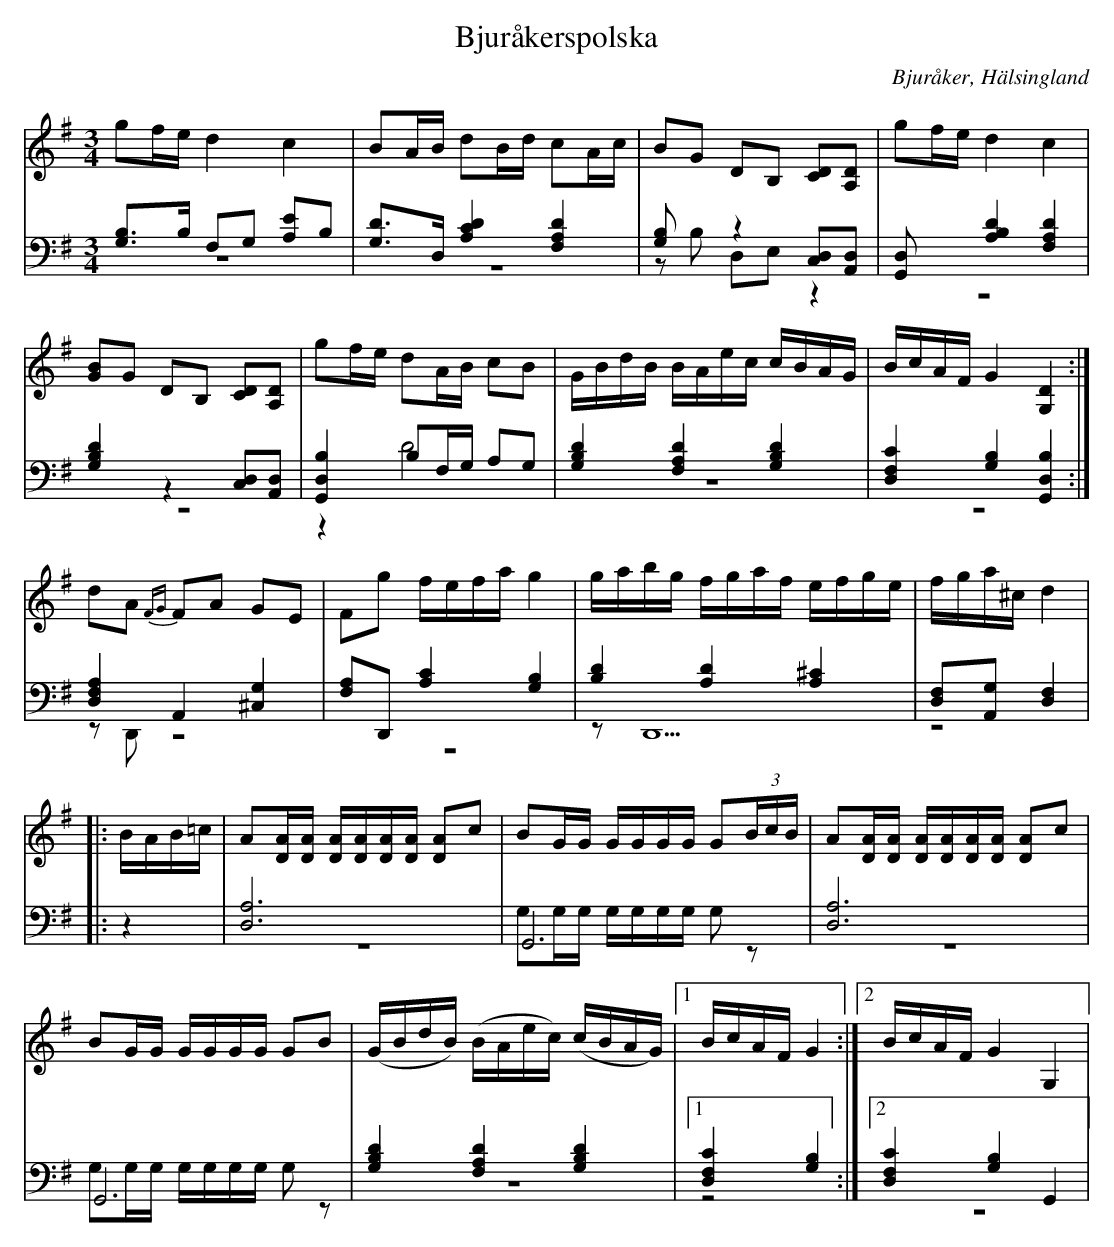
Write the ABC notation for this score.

X:1
T: Bjuråkerspolska
O: Bjuråker, Hälsingland
M: 3/4
L: 1/8
K: G
V:1
V:2
V:3 merge
V:1
gf/e/ d2 c2|BA/B/ dB/d/ cA/c/| BG DB, [CD][A,D]|gf/e/ d2 c2|
[GB]G DB, [CD][A,D] |gf/e/ dA/B/ cB|G/B/d/B/ B/A/e/c/ c/B/A/G/|B/c/A/F/ G2 [G,2D2]:|
dA {FG}FA GE|Fg f/e/f/a/ g2|g/a/b/g/ f/g/a/f/ e/f/g/e/ |f/g/a/^c/ d2 |
|:B/A/B/=c/|A[D/A/][D/A/] [D/A/][D/A/][D/A/][D/A/] [DA]c|BG/G/ G/G/G/G/ G(3B/c/B/|A[D/A/][D/A/] [D/A/][D/A/][D/A/][D/A/] [DA]c|
BG/G/ G/G/G/G/ GB|(G/B/d/B/) (B/A/e/c/) (c/B/A/G/)|1 B/c/A/F/ G2:|2 B/c/A/F/ G2 G,2|
V:2 clef=bass
[G,B,]>B, F,G, [A,E]B,|[G,D]>D, [A,2C2D2] [F,2A,2 D2]|[G,2B,] z2 [C,D,][A,,D,]|[G,,2D,] [A,2B,2D2] [F,2A,2 D2]|
[G,2B,2D2] z2 [C,D,][A,,D,]|[G,,2D,2B,2] B,F,/G,/ A,G,|[G,2B,2D2] [F,2A,2 D2] [G,2B,2D2]|[D,2F,2C2] [G,2B,2][G,,2D,2B,2]:|
[D,2F,2A,2] A,,2 [^C,2G,2]|[F,A,]D,, [A,2C2] [G,2B,2]|[B,2D2] [A,2D2] [A,2^C2]|[D,F,][A,,G,] [D,2F,2]|
|:z2|[D,6A,6]|G,,6|[D,6A,6]|
G,,6|[G,2B,2D2] [F,2A,2 D2] [G,2B,2D2]|1 [D,2F,2C2] [G,2B,2] :|2 [D,2F,2C2] [G,2B,2] G,,2|
V:3  clef=bass
z6|z6|zB, D,E, z2|z6|
z6 |z2 D4|z6|z6:|
zD,, z4|z6|zD,,5|z4|
|:z2|z6|G,G,/G,/ G,/G,/G,/G,/ G,z|z6 |
G,G,/G,/ G,/G,/G,/G,/ G,z|z6|1 z4:|2 z6|
